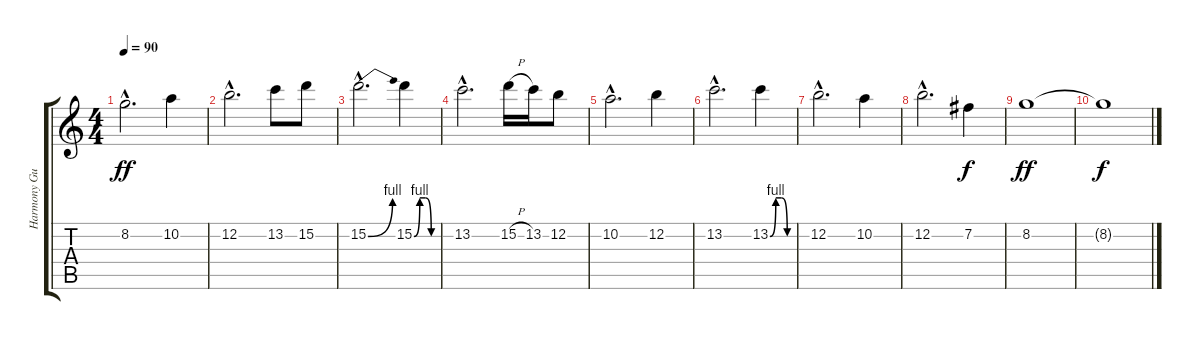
\track ("Harmony Gu" "Harmony Gu") {instrument overdrivenguitar}
\staff {score tabs}
\tuning (E4 B3 G3 D3 A2 E2) {hide}
\ts (4 4)
\tempo 90
\clef g2
\ks c
8.2{hac}.2{d dy ff} 10.2.4 |
12.2{hac}.2{d} 13.2.8 15.2.8 |
15.2{be (bend 0 0 60 4) hac}.2{d} 15.2{be (custom 0 0 15 4 30 4 45 0 60 0)}.4 |
13.2{hac}.2{d} 15.2{h}.16 13.2.16 12.2.8 |
10.2{hac}.2{d} 12.2.4 |
13.2{hac}.2{d} 13.2{be (custom 0 0 15 4 30 4 45 0 60 0)}.4 |
12.2{hac}.2{d} 10.2.4 |
12.2{hac}.2{d} 7.2.4{dy f} |
8.2.1{dy ff} |
8.2{t}.1{dy f}
